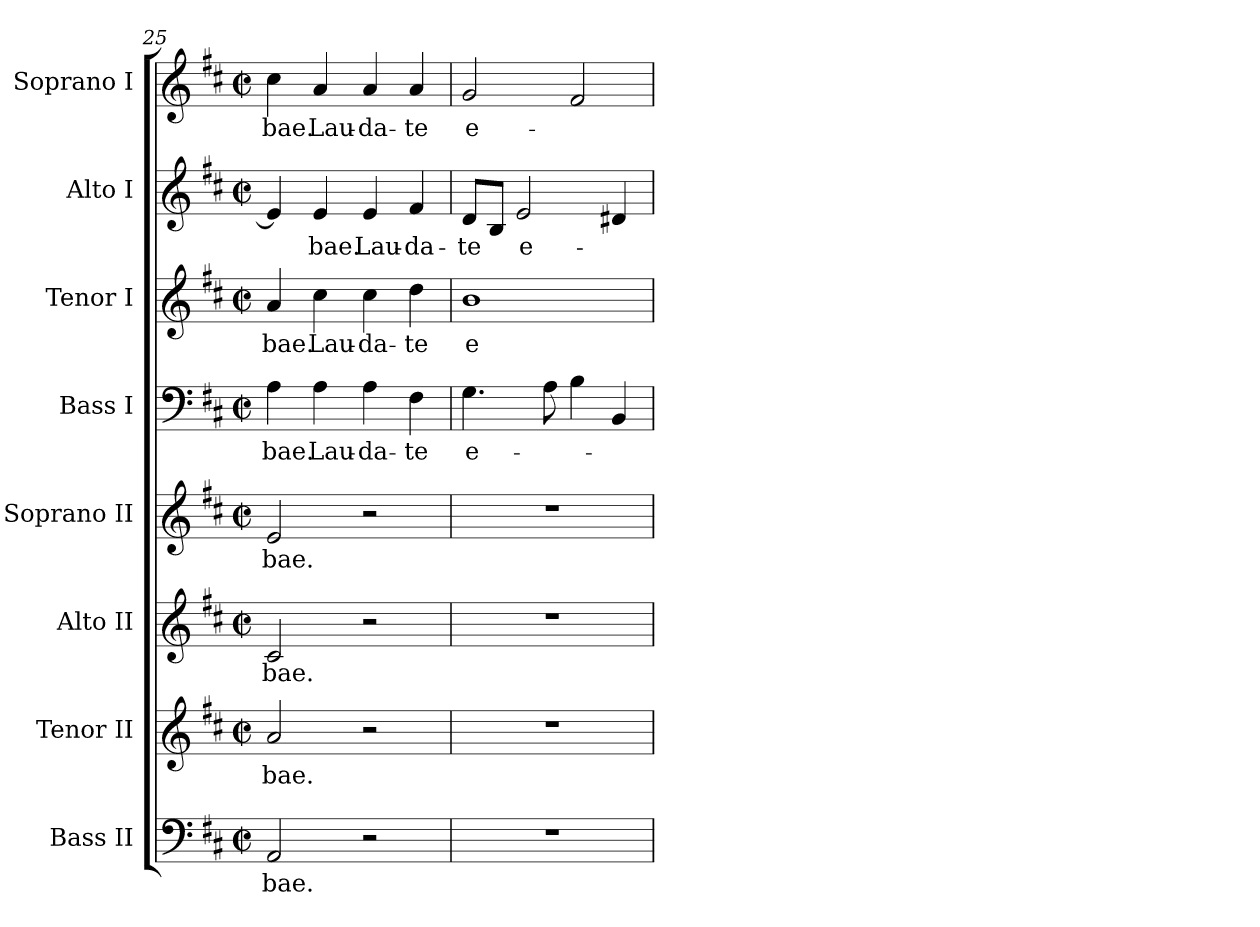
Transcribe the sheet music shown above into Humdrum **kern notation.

**kern	**text	**kern	**text	**kern	**text	**kern	**text	**kern	**text	**kern	**text	**kern	**text	**kern	**text
*part8	*part8	*part7	*part7	*part6	*part6	*part5	*part5	*part4	*part4	*part3	*part3	*part2	*part2	*part1	*part1
*staff8	*staff8	*staff7	*staff7	*staff6	*staff6	*staff5	*staff5	*staff4	*staff4	*staff3	*staff3	*staff2	*staff2	*staff1	*staff1
*I"Bass II	*	*I"Tenor II	*	*I"Alto II	*	*I"Soprano II	*	*I"Bass I	*	*I"Tenor I	*	*I"Alto I	*	*I"Soprano I	*
!!LO:LB:g=z
*clefF4	*	*clefG2	*	*clefG2	*	*clefG2	*	*clefF4	*	*clefG2	*	*clefG2	*	*clefG2	*
*	*	*ITrd7c12	*	*	*	*	*	*	*	*ITrd7c12	*	*	*	*	*
*k[f#c#]	*	*k[f#c#]	*	*k[f#c#]	*	*k[f#c#]	*	*k[f#c#]	*	*k[f#c#]	*	*k[f#c#]	*	*k[f#c#]	*
*D:	*	*D:	*	*D:	*	*D:	*	*D:	*	*D:	*	*D:	*	*D:	*
*M2/2	*	*M2/2	*	*M2/2	*	*M2/2	*	*M2/2	*	*M2/2	*	*M2/2	*	*M2/2	*
*met(c|)	*	*met(c|)	*	*met(c|)	*	*met(c|)	*	*met(c|)	*	*met(c|)	*	*met(c|)	*	*met(c|)	*
=25	=25	=25	=25	=25	=25	=25	=25	=25	=25	=25	=25	=25	=25	=25	=25
!	!LO:LY:b:color=#000000	!	!	!	!	!	!	!	!	!	!	!	!	!	!
!	!	!	!LO:LY:b:color=#000000	!	!	!	!	!	!	!	!	!	!	!	!
!	!	!	!	!	!LO:LY:b:color=#000000	!	!	!	!	!	!	!	!	!	!
!	!	!	!	!	!	!	!LO:LY:b:color=#000000	!	!	!	!	!	!	!	!
!	!	!	!	!	!	!	!	!	!LO:LY:b:color=#000000	!	!	!	!	!	!
!	!	!	!	!	!	!	!	!	!	!	!LO:LY:b:color=#000000	!	!	!	!
!	!	!	!	!	!	!	!	!	!	!	!	!	!	!	!LO:LY:b:color=#000000
2AAi/	-bae.	2Ai/	-bae.	2c#i/	-bae.	2ei/	-bae.	4Ai\	-bae.	4Ai/	-bae.	4ei/]	.	4cc#i\	-bae.
!	!	!	!	!	!	!	!	!	!LO:LY:b:color=#000000	!	!	!	!	!	!
!	!	!	!	!	!	!	!	!	!	!	!LO:LY:b:color=#000000	!	!	!	!
!	!	!	!	!	!	!	!	!	!	!	!	!	!LO:LY:b:color=#000000	!	!
!	!	!	!	!	!	!	!	!	!	!	!	!	!	!	!LO:LY:b:color=#000000
.	.	.	.	.	.	.	.	4Ai\	Lau-	4c#i\	Lau-	4ei/	-bae.	4ai/	Lau-
!	!	!	!	!	!	!	!	!	!LO:LY:b:color=#000000	!	!	!	!	!	!
!	!	!	!	!	!	!	!	!	!	!	!LO:LY:b:color=#000000	!	!	!	!
!	!	!	!	!	!	!	!	!	!	!	!	!	!LO:LY:b:color=#000000	!	!
!	!	!	!	!	!	!	!	!	!	!	!	!	!	!	!LO:LY:b:color=#000000
2r	.	2r	.	2r	.	2r	.	4Ai\	-da-	4c#i\	-da-	4ei/	Lau-	4ai/	-da-
!	!	!	!	!	!	!	!	!	!LO:LY:b:color=#000000	!	!	!	!	!	!
!	!	!	!	!	!	!	!	!	!	!	!LO:LY:b:color=#000000	!	!	!	!
!	!	!	!	!	!	!	!	!	!	!	!	!	!LO:LY:b:color=#000000	!	!
!	!	!	!	!	!	!	!	!	!	!	!	!	!	!	!LO:LY:b:color=#000000
.	.	.	.	.	.	.	.	4F#i\	-te	4di\	-te	4f#i/	-da-	4ai/	-te
=26	=26	=26	=26	=26	=26	=26	=26	=26	=26	=26	=26	=26	=26	=26	=26
!	!	!	!	!	!	!	!	!	!LO:LY:b:color=#000000	!	!	!	!	!	!
!	!	!	!	!	!	!	!	!	!	!	!LO:LY:b:color=#000000	!	!	!	!
!	!	!	!	!	!	!	!	!	!	!	!	!	!LO:LY:b:color=#000000	!	!
!	!	!	!	!	!	!	!	!	!	!	!	!	!	!	!LO:LY:b:color=#000000
1r	.	1r	.	1r	.	1r	.	4.Gi\	e-	1Bi	e-	8di/L	-te	2gi/	e-
.	.	.	.	.	.	.	.	.	.	.	.	8Bi/J	.	.	.
!	!	!	!	!	!	!	!	!	!	!	!	!	!LO:LY:b:color=#000000	!	!
.	.	.	.	.	.	.	.	.	.	.	.	2ei/	e-	.	.
.	.	.	.	.	.	.	.	8Ai\	.	.	.	.	.	.	.
.	.	.	.	.	.	.	.	4Bi\	.	.	.	.	.	2f#i/	.
.	.	.	.	.	.	.	.	4BBi/	.	.	.	4d#Xi/	.	.	.
=	=	=	=	=	=	=	=	=	=	=	=	=	=	=	=
*-	*-	*-	*-	*-	*-	*-	*-	*-	*-	*-	*-	*-	*-	*-	*-
